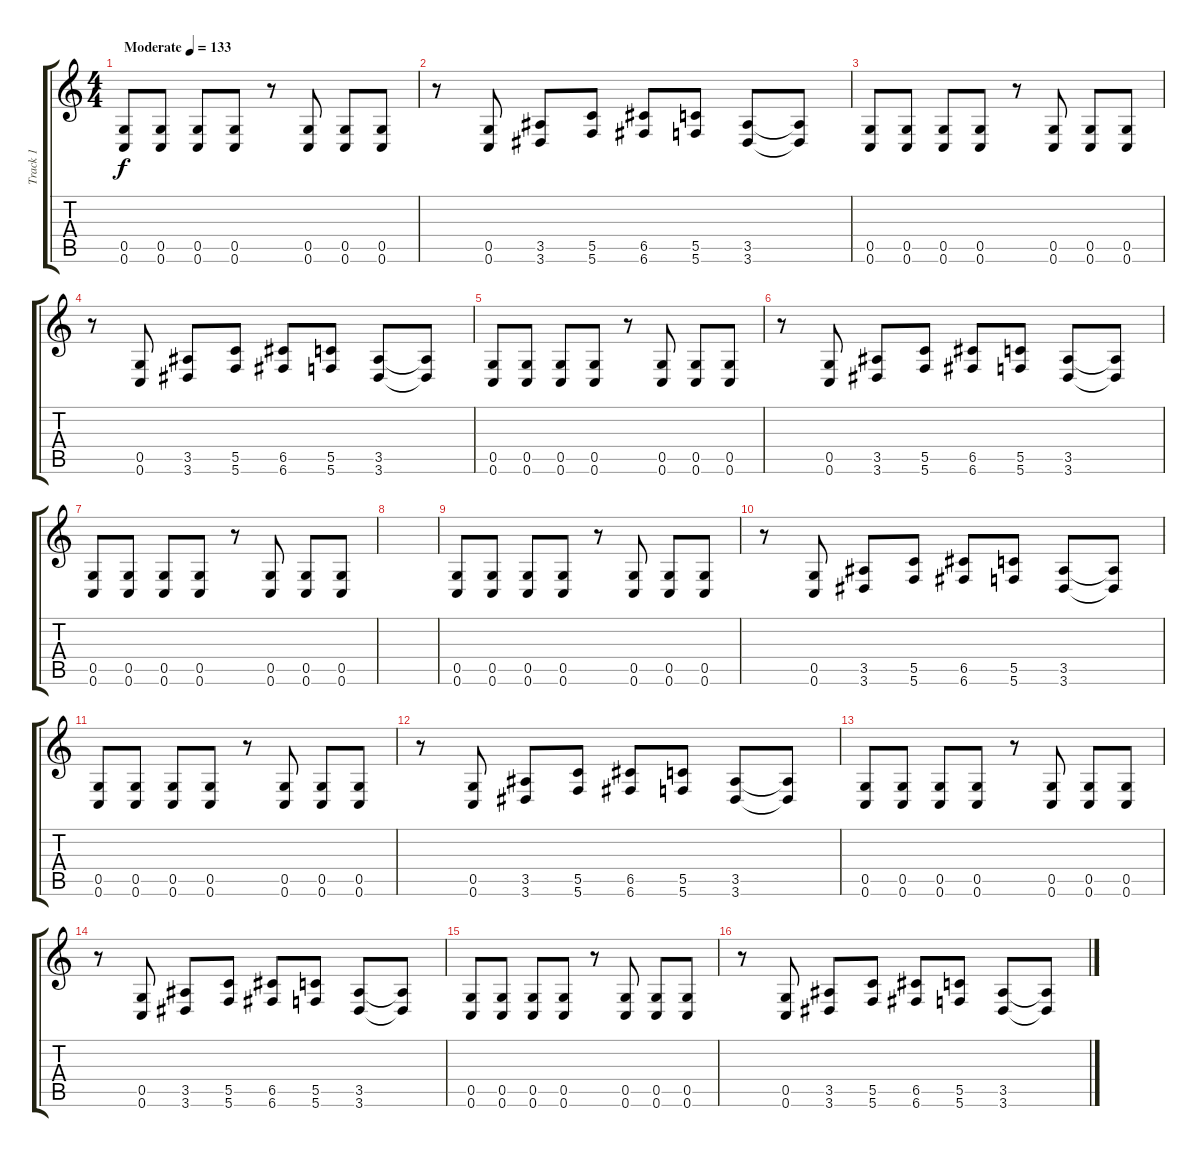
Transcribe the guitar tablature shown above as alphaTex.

\track ("Track 1" "Track 1") {instrument distortionguitar}
\staff {score tabs}
\tuning (D4 A3 F3 C3 G2 C2) {hide}
\ts (4 4)
\tempo (133 "Moderate")
\clef g2
\ks c
(0.5 0.6).8{dy f instrument distortionguitar} (0.5 0.6).8 (0.5 0.6).8 (0.5 0.6).8 r.8 (0.5 0.6).8 (0.5 0.6).8 (0.5 0.6).8 |
r.8 (0.5 0.6).8 (3.5 3.6).8 (5.5 5.6).8 (6.5 6.6).8 (5.5 5.6).8 (3.5 3.6).8 (3.5{t} 3.6{t}).8 |
(0.5 0.6).8 (0.5 0.6).8 (0.5 0.6).8 (0.5 0.6).8 r.8 (0.5 0.6).8 (0.5 0.6).8 (0.5 0.6).8 |
r.8 (0.5 0.6).8 (3.5 3.6).8 (5.5 5.6).8 (6.5 6.6).8 (5.5 5.6).8 (3.5 3.6).8 (3.5{t} 3.6{t}).8 |
(0.5 0.6).8 (0.5 0.6).8 (0.5 0.6).8 (0.5 0.6).8 r.8 (0.5 0.6).8 (0.5 0.6).8 (0.5 0.6).8 |
r.8 (0.5 0.6).8 (3.5 3.6).8 (5.5 5.6).8 (6.5 6.6).8 (5.5 5.6).8 (3.5 3.6).8 (3.5{t} 3.6{t}).8 |
(0.5 0.6).8 (0.5 0.6).8 (0.5 0.6).8 (0.5 0.6).8 r.8 (0.5 0.6).8 (0.5 0.6).8 (0.5 0.6).8 |
|
(0.5 0.6).8 (0.5 0.6).8 (0.5 0.6).8 (0.5 0.6).8 r.8 (0.5 0.6).8 (0.5 0.6).8 (0.5 0.6).8 |
r.8 (0.5 0.6).8 (3.5 3.6).8 (5.5 5.6).8 (6.5 6.6).8 (5.5 5.6).8 (3.5 3.6).8 (3.5{t} 3.6{t}).8 |
(0.5 0.6).8 (0.5 0.6).8 (0.5 0.6).8 (0.5 0.6).8 r.8 (0.5 0.6).8 (0.5 0.6).8 (0.5 0.6).8 |
r.8 (0.5 0.6).8 (3.5 3.6).8 (5.5 5.6).8 (6.5 6.6).8 (5.5 5.6).8 (3.5 3.6).8 (3.5{t} 3.6{t}).8 |
(0.5 0.6).8 (0.5 0.6).8 (0.5 0.6).8 (0.5 0.6).8 r.8 (0.5 0.6).8 (0.5 0.6).8 (0.5 0.6).8 |
r.8 (0.5 0.6).8 (3.5 3.6).8 (5.5 5.6).8 (6.5 6.6).8 (5.5 5.6).8 (3.5 3.6).8 (3.5{t} 3.6{t}).8 |
(0.5 0.6).8 (0.5 0.6).8 (0.5 0.6).8 (0.5 0.6).8 r.8 (0.5 0.6).8 (0.5 0.6).8 (0.5 0.6).8 |
r.8 (0.5 0.6).8 (3.5 3.6).8 (5.5 5.6).8 (6.5 6.6).8 (5.5 5.6).8 (3.5 3.6).8 (3.5{t} 3.6{t}).8
